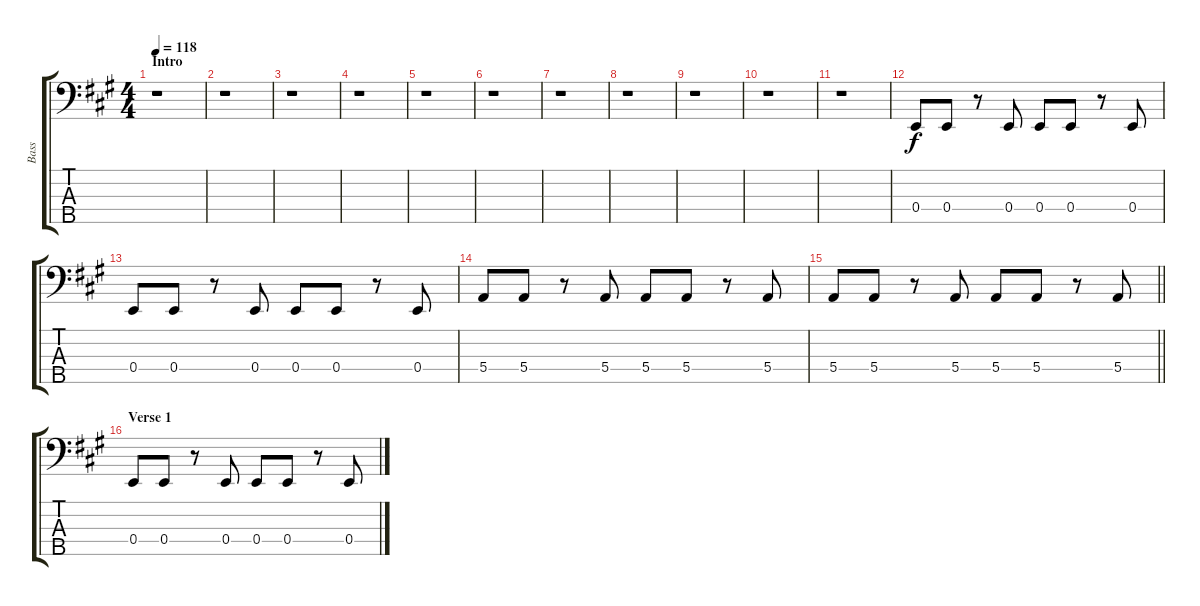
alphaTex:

\track ("Bass" "Bass") {instrument electricbassfinger}
\staff {score tabs}
\tuning (G2 D2 A1 E1 B0) {hide}
\ts (4 4)
\section ("" "Intro")
\tempo 118
\clef f4
\ks a
r.1{dy f instrument electricbassfinger} |
r.1 |
r.1 |
r.1 |
r.1 |
r.1 |
r.1 |
r.1 |
r.1 |
r.1 |
r.1 |
0.4.8 0.4.8 r.8 0.4.8 0.4.8 0.4.8 r.8 0.4.8 |
0.4.8 0.4.8 r.8 0.4.8 0.4.8 0.4.8 r.8 0.4.8 |
5.4.8 5.4.8 r.8 5.4.8 5.4.8 5.4.8 r.8 5.4.8 |
\barLineRight lightlight
5.4.8 5.4.8 r.8 5.4.8 5.4.8 5.4.8 r.8 5.4.8 |
\section ("" "Verse 1")
0.4.8 0.4.8 r.8 0.4.8 0.4.8 0.4.8 r.8 0.4.8
